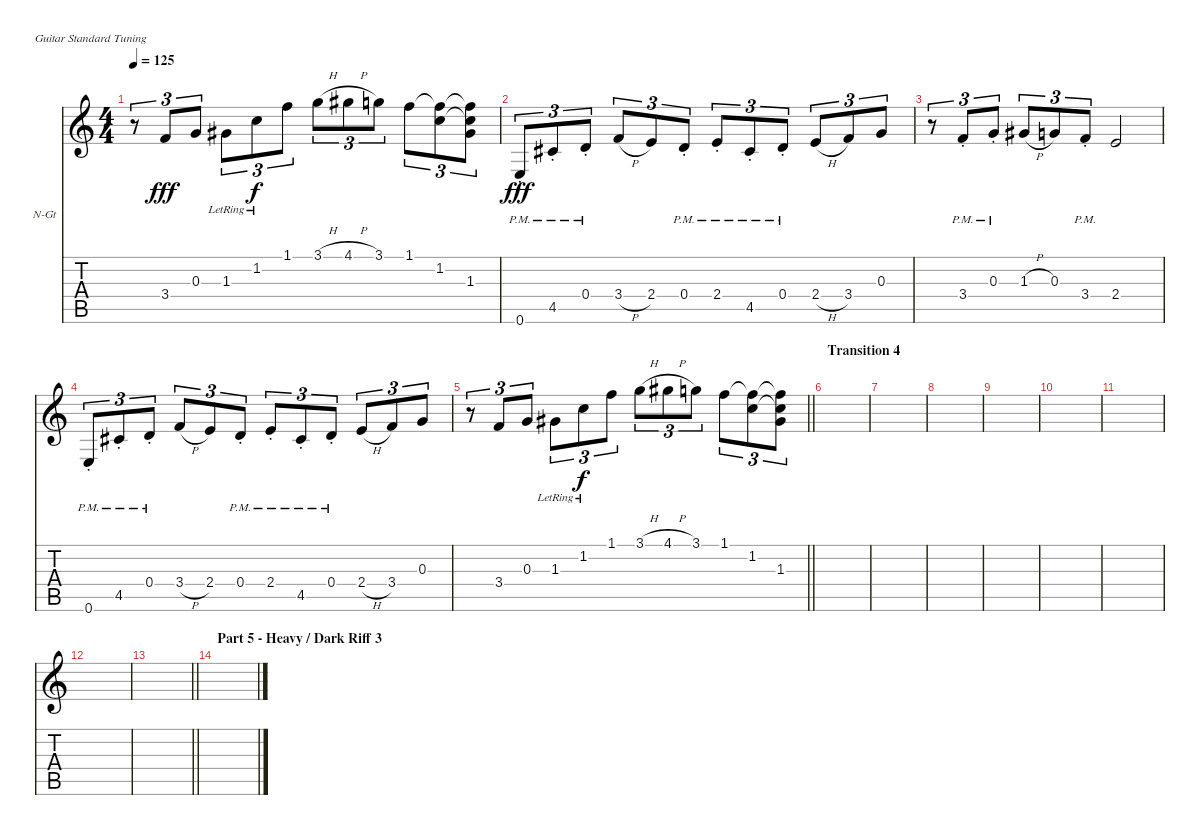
\bracketExtendMode nobrackets
\firstSystemTrackNameOrientation horizontal
\otherSystemsTrackNameOrientation horizontal
\track ("Mikael Akerfeldt - Acoustic" "N-Gt") {instrument acousticguitarnylon}
\staff {score tabs}
\tuning (E4 B3 G3 D3 A2 E2)
\ts (4 4)
\tempo 125
\clef g2
\ks c
r.8{tu (3 2) dy fff} 3.4.8{tu (3 2)} 0.3.8{tu (3 2)} 1.3{lr}.8{tu (3 2)} 1.2{lr}.8{tu (3 2) dy f} 1.1.8{tu (3 2)} 3.1{h}.8{tu (3 2)} 4.1{h}.8{tu (3 2)} 3.1.8{tu (3 2)} 1.1.8{tu (3 2)} (1.1{t} 1.2).8{tu (3 2)} (1.1{t} 1.2{t} 1.3).8{tu (3 2)} |
0.6{pm st}.8{tu (3 2) dy fff} 4.5{pm st}.8{tu (3 2)} 0.4{pm st}.8{tu (3 2)} 3.4{h}.8{tu (3 2)} 2.4.8{tu (3 2)} 0.4{pm st}.8{tu (3 2)} 2.4{pm st}.8{tu (3 2)} 4.5{pm st}.8{tu (3 2)} 0.4{pm st}.8{tu (3 2)} 2.4{h}.8{tu (3 2)} 3.4.8{tu (3 2)} 0.3.8{tu (3 2)} |
r.8{tu (3 2)} 3.4{pm st}.8{tu (3 2)} 0.3{pm st}.8{tu (3 2)} 1.3{h}.8{tu (3 2)} 0.3.8{tu (3 2)} 3.4{pm st}.8{tu (3 2)} 2.4.2 |
0.6{pm st}.8{tu (3 2)} 4.5{pm st}.8{tu (3 2)} 0.4{pm st}.8{tu (3 2)} 3.4{h}.8{tu (3 2)} 2.4.8{tu (3 2)} 0.4{pm st}.8{tu (3 2)} 2.4{pm st}.8{tu (3 2)} 4.5{pm st}.8{tu (3 2)} 0.4{pm st}.8{tu (3 2)} 2.4{h}.8{tu (3 2)} 3.4.8{tu (3 2)} 0.3.8{tu (3 2)} |
\barLineRight lightlight
r.8{tu (3 2)} 3.4.8{tu (3 2)} 0.3.8{tu (3 2)} 1.3{lr}.8{tu (3 2)} 1.2{lr}.8{tu (3 2) dy f} 1.1.8{tu (3 2)} 3.1{h}.8{tu (3 2)} 4.1{h}.8{tu (3 2)} 3.1.8{tu (3 2)} 1.1.8{tu (3 2)} (1.1{t} 1.2).8{tu (3 2)} (1.1{t} 1.2{t} 1.3).8{tu (3 2)} |
\section ("" "Transition 4")
|
|
|
|
|
|
|
\barLineRight lightlight
|
\section ("" "Part 5 - Heavy / Dark Riff 3")
